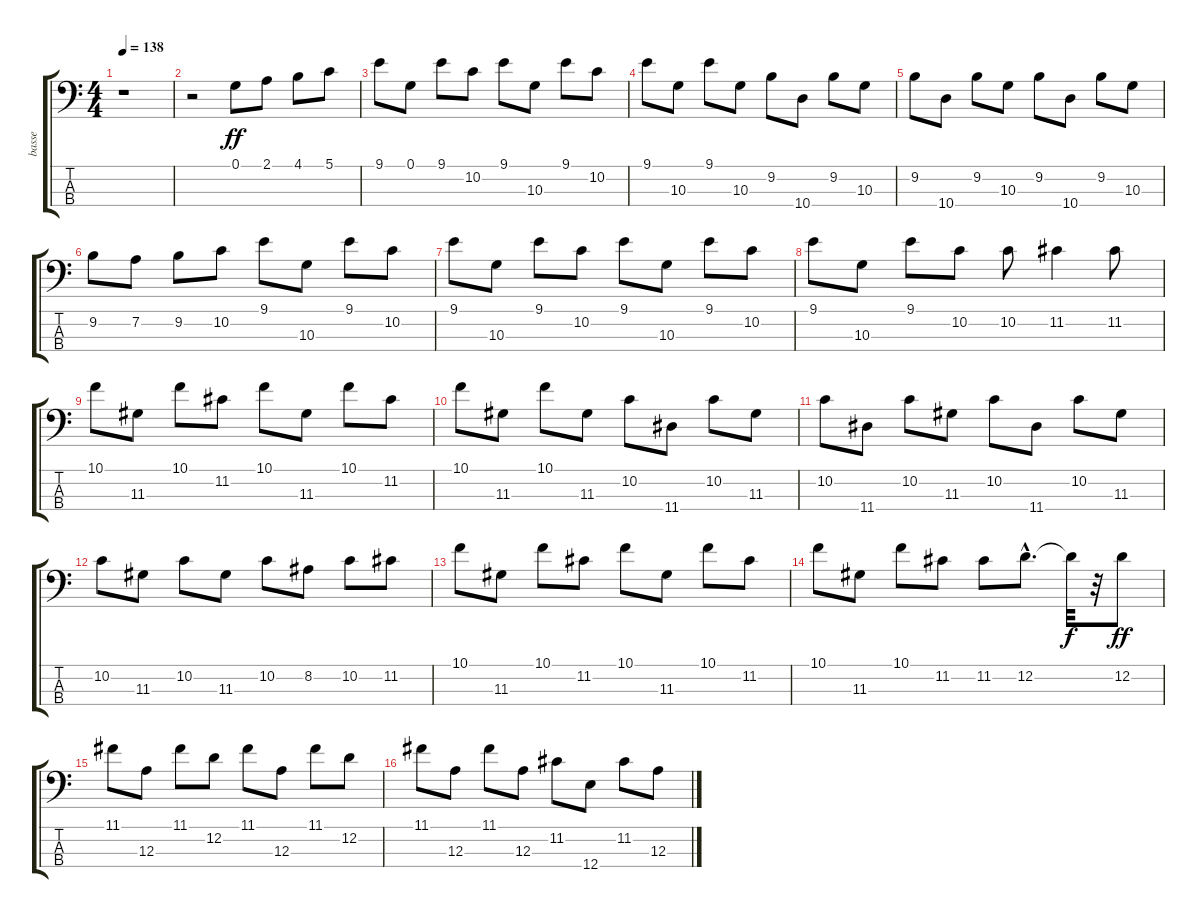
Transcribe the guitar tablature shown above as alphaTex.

\track ("basse" "basse") {instrument electricbassfinger}
\staff {score tabs}
\tuning (G2 D2 A1 E1) {hide}
\ts (4 4)
\tempo 138
\clef f4
\ks c
r.1{dy ff instrument electricbassfinger} |
r.2 0.1.8 2.1.8 4.1.8 5.1.8 |
9.1.8 0.1.8 9.1.8 10.2.8 9.1.8 10.3.8 9.1.8 10.2.8 |
9.1.8 10.3.8 9.1.8 10.3.8 9.2.8 10.4.8 9.2.8 10.3.8 |
9.2.8 10.4.8 9.2.8 10.3.8 9.2.8 10.4.8 9.2.8 10.3.8 |
9.2.8 7.2.8 9.2.8 10.2.8 9.1.8 10.3.8 9.1.8 10.2.8 |
9.1.8 10.3.8 9.1.8 10.2.8 9.1.8 10.3.8 9.1.8 10.2.8 |
9.1.8 10.3.8 9.1.8 10.2.8 10.2.8 11.2.4 11.2.8 |
10.1.8 11.3.8 10.1.8 11.2.8 10.1.8 11.3.8 10.1.8 11.2.8 |
10.1.8 11.3.8 10.1.8 11.3.8 10.2.8 11.4.8 10.2.8 11.3.8 |
10.2.8 11.4.8 10.2.8 11.3.8 10.2.8 11.4.8 10.2.8 11.3.8 |
10.2.8 11.3.8 10.2.8 11.3.8 10.2.8 8.2.8 10.2.8 11.2.8 |
10.1.8 11.3.8 10.1.8 11.2.8 10.1.8 11.3.8 10.1.8 11.2.8 |
10.1.8 11.3.8 10.1.8 11.2.8 11.2.8 12.2{hac}.8{d} 12.2{t}.32{dy f} r.32 12.2.8{dy ff} |
11.1.8 12.3.8 11.1.8 12.2.8 11.1.8 12.3.8 11.1.8 12.2.8 |
11.1.8 12.3.8 11.1.8 12.3.8 11.2.8 12.4.8 11.2.8 12.3.8
